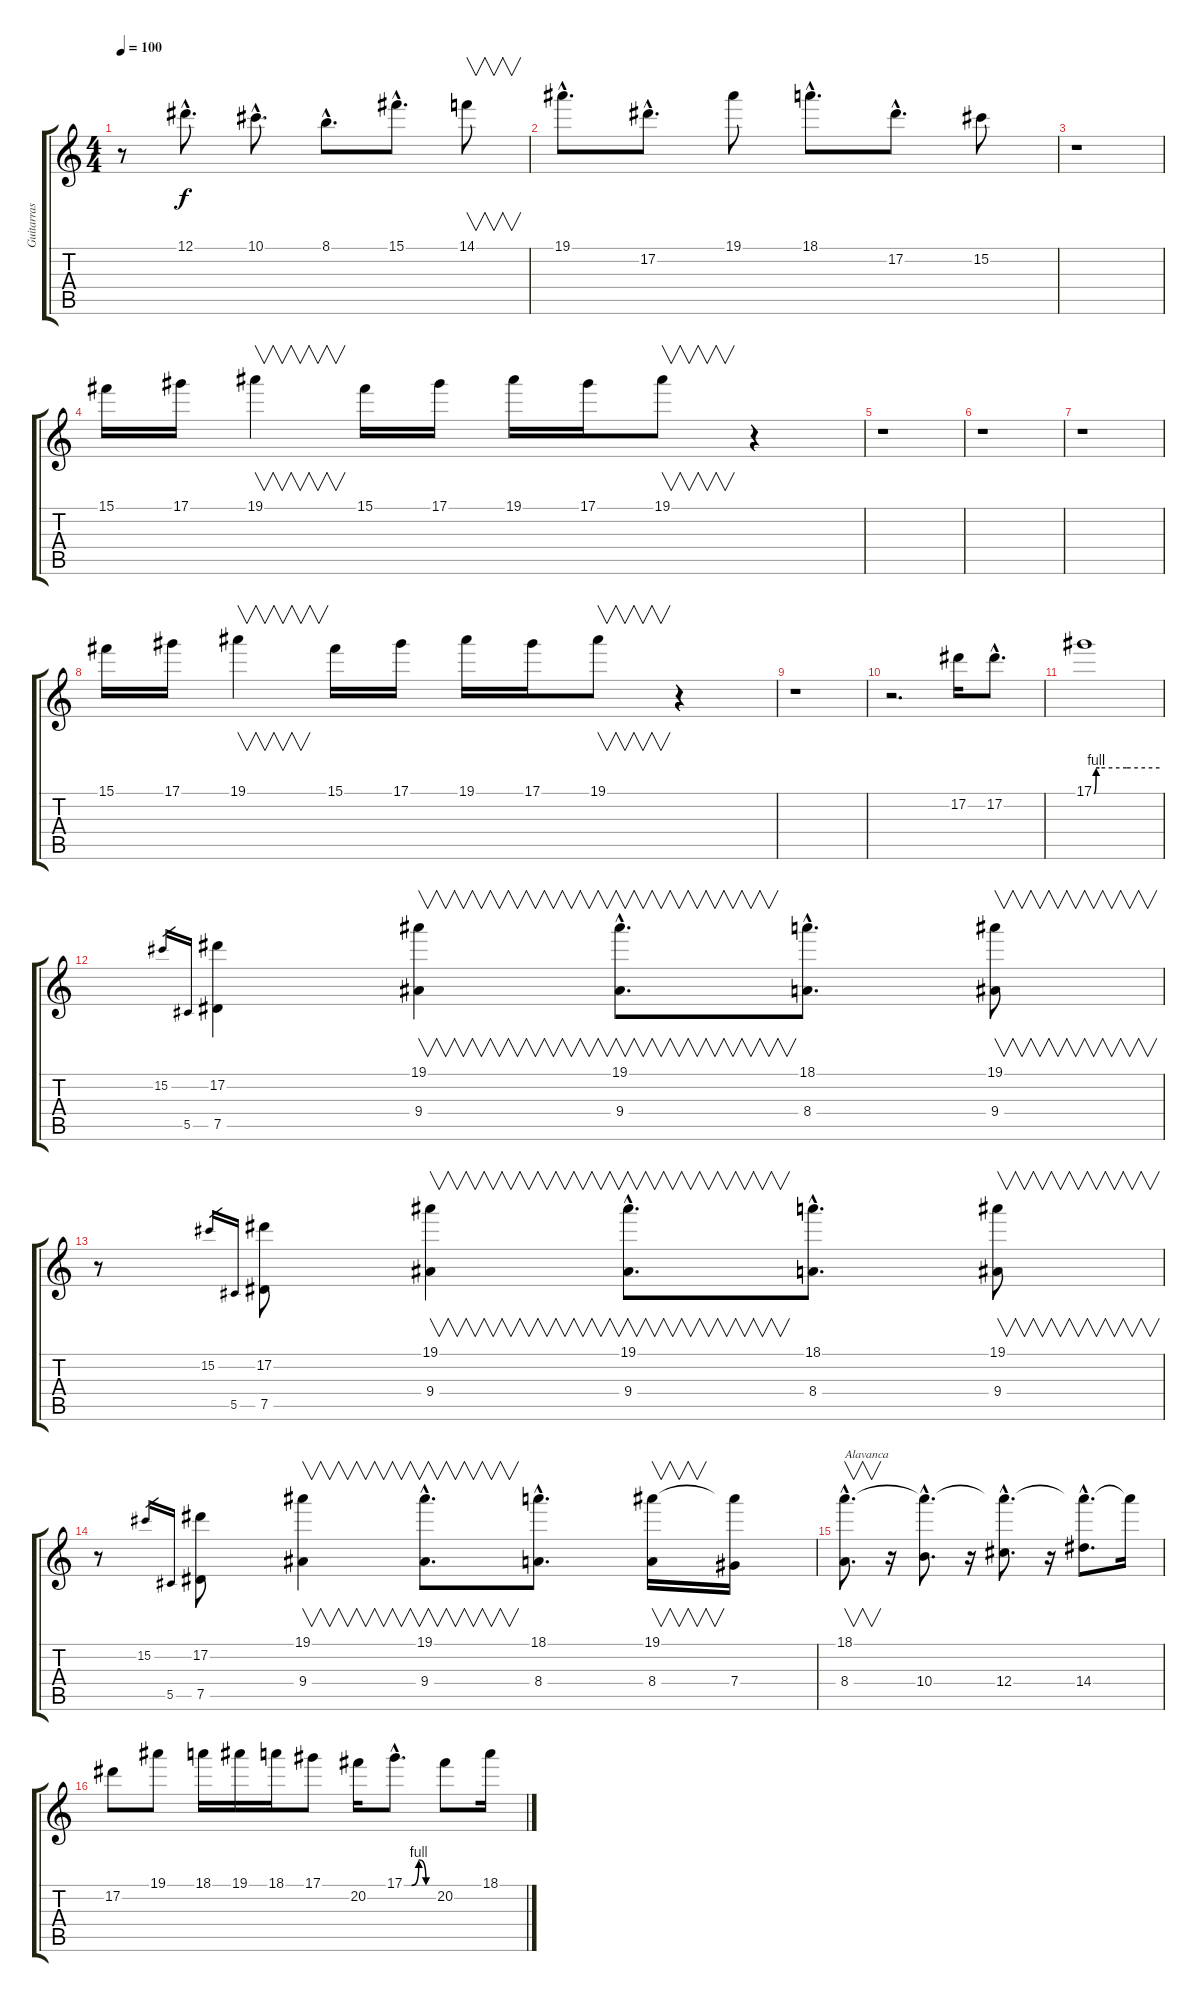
\track ("Guitarras Extras" "Guitarras ") {instrument distortionguitar}
\staff {score tabs}
\tuning (Eb4 Bb3 Gb3 Db3 Ab2 Eb2) {hide}
\ts (4 4)
\tempo 100
\clef g2
\ks c
r.8{dy f} 12.1{hac}.8{d} 10.1{hac}.8{d} 8.1{hac}.8{d} 15.1{hac}.8{d} 14.1.8{v} |
19.1{hac}.8{d} 17.2{hac}.8{d} 19.1.8 18.1{hac}.8{d} 17.2{hac}.8{d} 15.2.8 |
r.1 |
15.1.16 17.1.16 19.1.4{v} 15.1.16 17.1.16 19.1.16 17.1.16 19.1.8{v} r.4 |
r.1 |
r.1 |
r.1 |
15.1.16 17.1.16 19.1.4{v} 15.1.16 17.1.16 19.1.16 17.1.16 19.1.8{v} r.4 |
r.1 |
r.2{d} 17.2.16 17.2{hac}.8{d} |
17.1{be (custom 0 0 2 4 5 4 30 4 60 4)}.1 |
15.2.16{gr} 5.5.16{gr} (17.2 7.5).4 (19.1 9.4).4{v} (19.1{hac} 9.4{hac}).8{v d} (18.1{hac} 8.4{hac}).8{d} (19.1 9.4).8{v} |
r.8 15.2.16{gr} 5.5.16{gr} (17.2 7.5).8 (19.1 9.4).4{v} (19.1{hac} 9.4{hac}).8{v d} (18.1{hac} 8.4{hac}).8{d} (19.1 9.4).8{v} |
r.8 15.2.16{gr} 5.5.16{gr} (17.2 7.5).8 (19.1 9.4).4{v} (19.1{hac} 9.4{hac}).8{v d} (18.1{hac} 8.4{hac}).8{d} (19.1 8.4).16{v} (19.1{t} 7.4).16 |
(18.1{hac} 8.4{hac}).8{v d txt "Alavanca"} r.16 (18.1{hac t} 10.4{hac}).8{d} r.16 (18.1{hac t} 12.4{hac}).8{d} r.16 (18.1{hac t} 14.4{hac}).8{d} 18.1{t}.16 |
17.2.8 19.1.8 18.1.16 19.1.16 18.1.16 17.1.8 20.2.16 17.1{be (custom 0 0 15 0 30 4 45 0 60 0) hac}.8{d} 20.2.8 18.1.16
